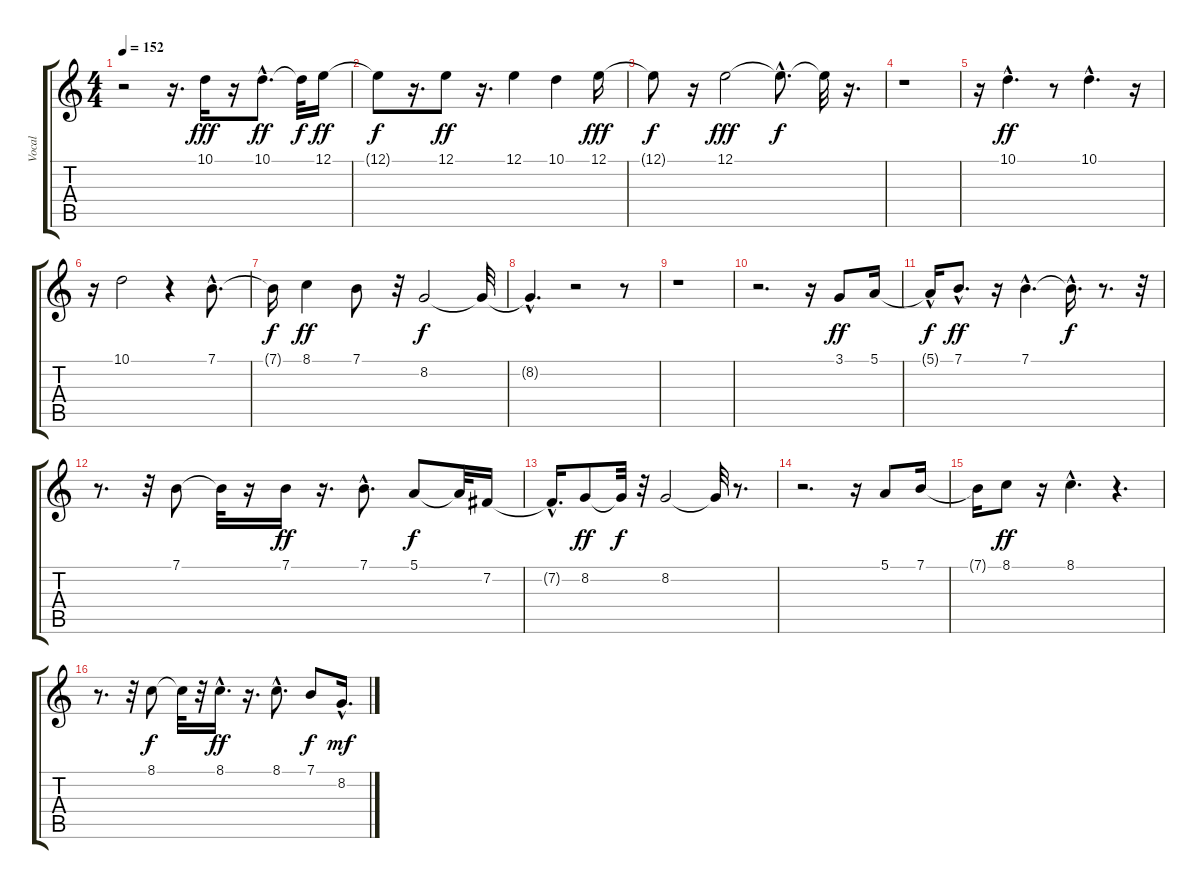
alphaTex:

\track ("Vocal" "Vocal") {instrument altosax}
\staff {score tabs}
\tuning (E4 B3 G3 D3 A2 E2) {hide}
\ts (4 4)
\tempo 152
\clef g2
\ks c
r.2{dy f} r.16{d} 10.1.16{dy fff} r.16 10.1{hac}.8{d dy ff} 10.1{t}.32{dy f} 12.1.16{dy ff} |
12.1{t}.8{dy f} r.16{d} 12.1.8{dy ff} r.16{d} 12.1.4 10.1.4 12.1.16{dy fff} |
12.1{t}.8{dy f} r.16 12.1.2{dy fff} 12.1{hac t}.8{d dy f} 12.1{t}.32 r.16{d} |
r.1 |
r.16 10.1{hac}.4{d dy ff} r.8 10.1{hac}.4{d} r.16 |
r.16 10.1.2 r.4 7.1{hac}.8{d} |
7.1{t}.16{dy f} 8.1.4{dy ff} 7.1.8 r.32 8.2.2{dy f} 8.2{t}.32 |
8.2{hac t}.4{d} r.2 r.8 |
r.1 |
r.2{d} r.16 3.1.8{dy ff} 5.1.16 |
5.1{hac t}.16{dy f} 7.1{hac}.8{d dy ff} r.16 7.1{hac}.4{d} 7.1{hac t}.16{d dy f} r.8{d} r.32 |
r.8{d} r.32 7.1.8 7.1{t}.32 r.16 7.1.16{dy ff} r.16{d} 7.1{hac}.8{d} 5.1.8{dy f} 5.1{t}.32 7.2.16 |
7.2{hac t}.16{d} 8.2.8{dy ff} 8.2{t}.32{dy f} r.32 8.2.2 8.2{t}.32 r.8{d} |
r.2{d} r.16 5.1.8 7.1.16 |
7.1{t}.16 8.1.8{dy ff} r.16 8.1{hac}.4{d} r.4{d} |
r.8{d} r.32 8.1.8{dy f} 8.1{t}.32 r.32 8.1{hac}.16{d dy ff} r.16{d} 8.1{hac}.8{d} 7.1.8{dy f} 8.2{hac}.16{d dy mf}
